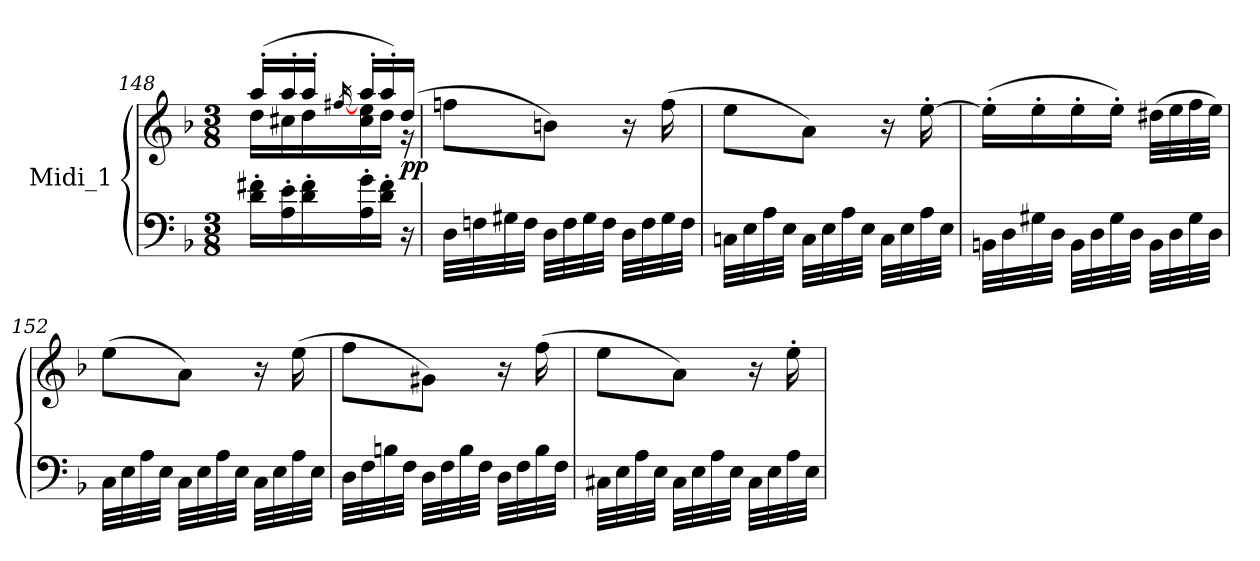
**kern	**kern	**dynam
*part1	*part1	*part1
*staff2	*staff1	*staff1/2
*I"Midi_1	*	*
*clefF4	*clefG2	*
*k[b-]	*k[b-]	*
*F:	*F:	*
*M3/8	*M3/8	*
=148	=148	=148
*	*^	*
16d\' 16f#X\'LL	(>16aa'/LL	16dd\LL	.
16A\' 16e\'	16aa'/	16cc#X\	.
16d\' 16f#\'	16aa'/JJ	16dd\	.
.	[16qff#X/	.	.
16A\' 16g\'	16aa'/LL	16cc#\ 16ee\	.
16d\' 16f#\'JJ	16aa'/)	16dd\JJ	.
!	!	!	!LO:DY:b
16r	(>16dd/JJ	16r	pp
*	*v	*v	*
=149	=149	=149
32D\LLL	8ffni\L	.
32Fni\	.	.
32G#X\	.	.
32F\JJJ	.	.
32D\LLL	8bn\J)	.
32F\	.	.
32G#\	.	.
32F\JJJ	.	.
32D\LLL	16r	.
32F\	.	.
32G#\	(>16ff\	.
32F\JJJ	.	.
=150	=150	=150
32Cni\LLL	8ee\L	.
32E\	.	.
32A\	.	.
32E\JJJ	.	.
32C\LLL	8a\J)	.
32E\	.	.
32A\	.	.
32E\JJJ	.	.
32C\LLL	16r	.
32E\	.	.
32A\	[16ee'\	.
32E\JJJ	.	.
!!LO:LB:g=z
=151	=151	=151
*	*MM75	*
32BBn\LLL	(>16ee'\LL]	.
32D\	.	.
32G#X\	16ee'\	.
32D\JJJ	.	.
32BB\LLL	16ee'\	.
32D\	.	.
32G#\	16ee'\JJ)	.
32D\JJJ	.	.
32BB\LLL	(>32dd#X\LLL	.
32D\	32ee\	.
32G#\	32ff\	.
32D\JJJ	32ee\JJJ)	.
=152	=152	=152
32C\LLL	(>8ee\L	.
32E\	.	.
32A\	.	.
32E\JJJ	.	.
32C\LLL	8a\J)	.
32E\	.	.
32A\	.	.
32E\JJJ	.	.
32C\LLL	16r	.
32E\	.	.
32A\	(>16ee\	.
32E\JJJ	.	.
=153	=153	=153
32D\LLL	8ff\L	.
32F\	.	.
32Bn\	.	.
32F\JJJ	.	.
32D\LLL	8g#X\J)	.
32F\	.	.
32B\	.	.
32F\JJJ	.	.
32D\LLL	16r	.
32F\	.	.
32B\	(>16ff\	.
32F\JJJ	.	.
=154	=154	=154
32C#X\LLL	8ee\L	.
32E\	.	.
32A\	.	.
32E\JJJ	.	.
32C#\LLL	8a\J)	.
32E\	.	.
32A\	.	.
32E\JJJ	.	.
32C#\LLL	16r	.
32E\	.	.
32A\	16ee'\	.
32E\JJJ	.	.
=	=	=
*-	*-	*-
